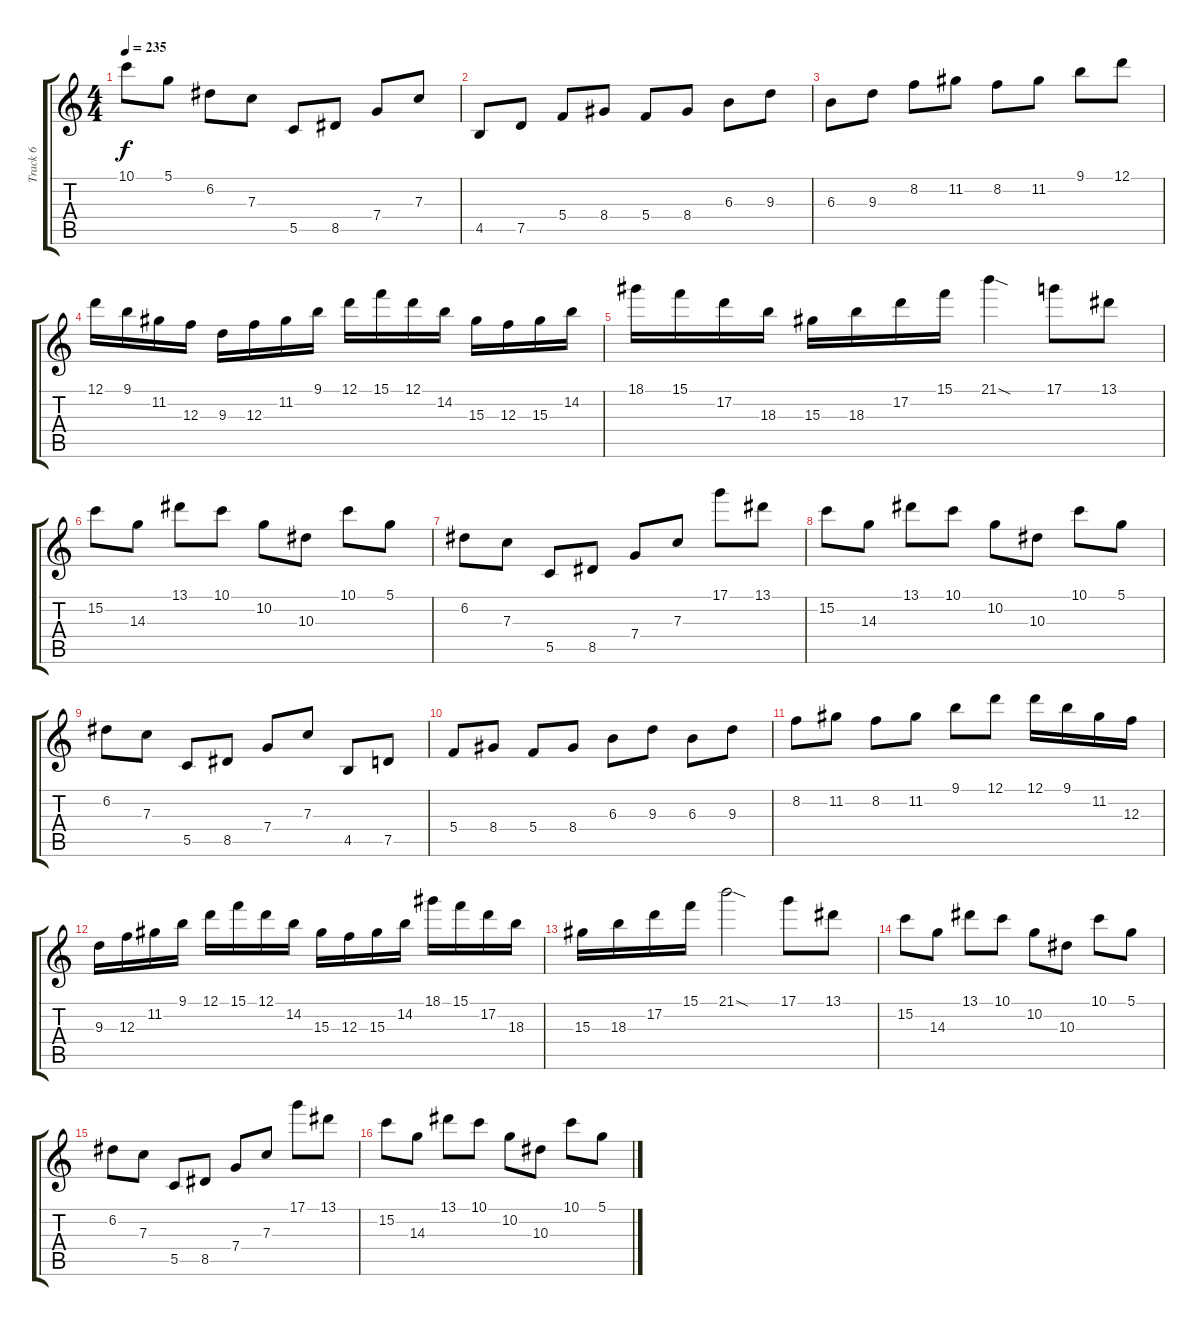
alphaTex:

\track ("Track 6" "Track 6") {instrument distortionguitar}
\staff {score tabs}
\tuning (D4 A3 F3 C3 G2 C2) {hide}
\ts (4 4)
\tempo 235
\clef g2
\ks c
10.1.8{dy f} 5.1.8 6.2.8 7.3.8 5.5.8 8.5.8 7.4.8 7.3.8 |
4.5.8 7.5.8 5.4.8 8.4.8 5.4.8 8.4.8 6.3.8 9.3.8 |
6.3.8 9.3.8 8.2.8 11.2.8 8.2.8 11.2.8 9.1.8 12.1.8 |
12.1.16 9.1.16 11.2.16 12.3.16 9.3.16 12.3.16 11.2.16 9.1.16 12.1.16 15.1.16 12.1.16 14.2.16 15.3.16 12.3.16 15.3.16 14.2.16 |
18.1.16 15.1.16 17.2.16 18.3.16 15.3.16 18.3.16 17.2.16 15.1.16 21.1{sod}.4 17.1.8 13.1.8 |
15.2.8 14.3.8 13.1.8 10.1.8 10.2.8 10.3.8 10.1.8 5.1.8 |
6.2.8 7.3.8 5.5.8 8.5.8 7.4.8 7.3.8 17.1.8 13.1.8 |
15.2.8 14.3.8 13.1.8 10.1.8 10.2.8 10.3.8 10.1.8 5.1.8 |
6.2.8 7.3.8 5.5.8 8.5.8 7.4.8 7.3.8 4.5.8 7.5.8 |
5.4.8 8.4.8 5.4.8 8.4.8 6.3.8 9.3.8 6.3.8 9.3.8 |
8.2.8 11.2.8 8.2.8 11.2.8 9.1.8 12.1.8 12.1.16 9.1.16 11.2.16 12.3.16 |
9.3.16 12.3.16 11.2.16 9.1.16 12.1.16 15.1.16 12.1.16 14.2.16 15.3.16 12.3.16 15.3.16 14.2.16 18.1.16 15.1.16 17.2.16 18.3.16 |
15.3.16 18.3.16 17.2.16 15.1.16 21.1{sod}.2 17.1.8 13.1.8 |
15.2.8 14.3.8 13.1.8 10.1.8 10.2.8 10.3.8 10.1.8 5.1.8 |
6.2.8 7.3.8 5.5.8 8.5.8 7.4.8 7.3.8 17.1.8 13.1.8 |
15.2.8 14.3.8 13.1.8 10.1.8 10.2.8 10.3.8 10.1.8 5.1.8
